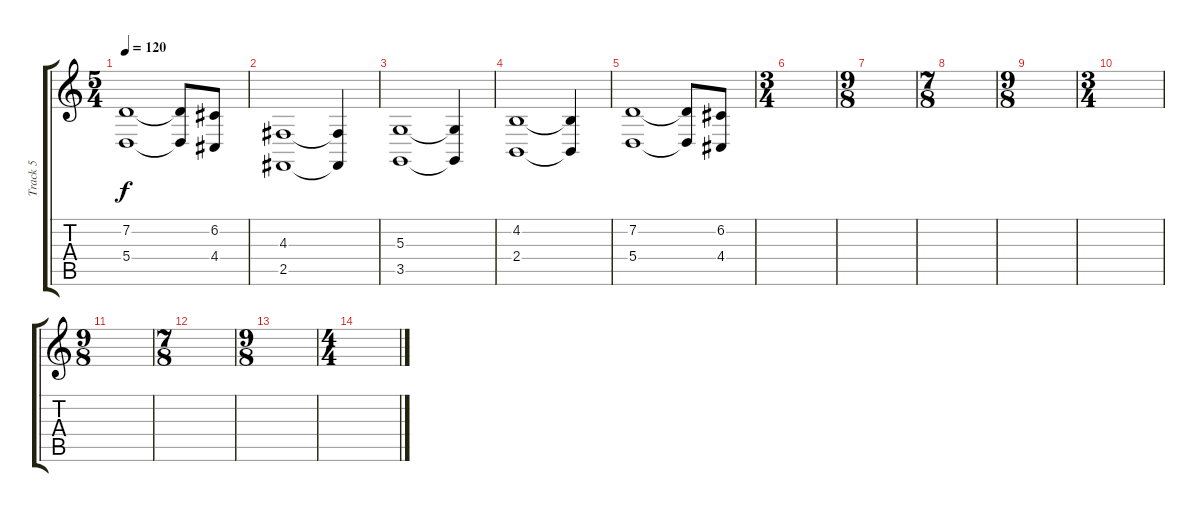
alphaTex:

\track ("Track 5" "Track 5") {instrument lead2sawtooth}
\staff {score tabs}
\tuning (C4 G3 D3 A2 E2 B1) {hide}
\ts (5 4)
\tempo 120
\clef g2
\ks c
(7.2 5.4).1{dy f} (7.2{t} 5.4{t}).8 (6.2 4.4).8 |
(4.3 2.5).1 (4.3{t} 2.5{t}).4 |
(5.3 3.5).1 (5.3{t} 3.5{t}).4 |
(4.2 2.4).1 (4.2{t} 2.4{t}).4 |
(7.2 5.4).1 (7.2{t} 5.4{t}).8 (6.2 4.4).8 |
\ts (3 4)
|
\ts (9 8)
|
\ts (7 8)
|
\ts (9 8)
|
\ts (3 4)
|
\ts (9 8)
|
\ts (7 8)
|
\ts (9 8)
|
\ts (4 4)
